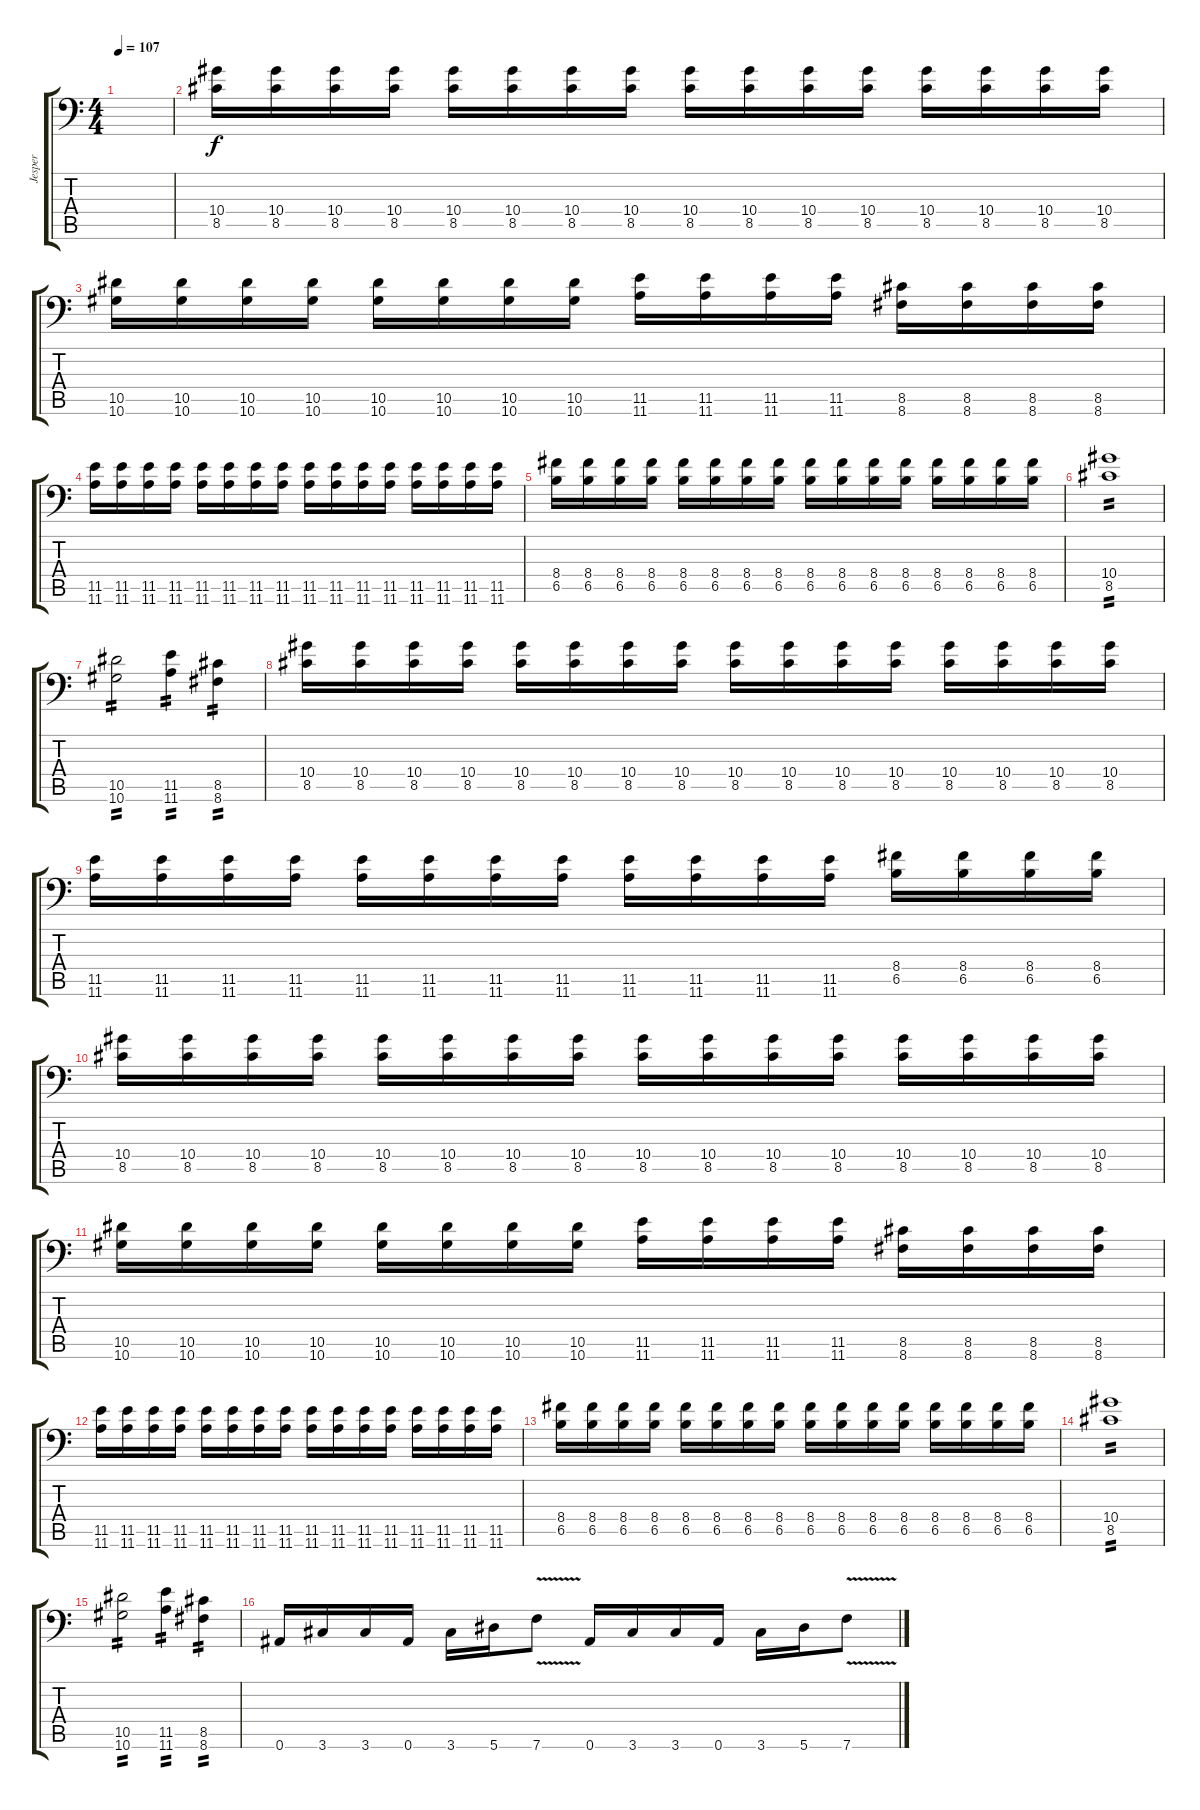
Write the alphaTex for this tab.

\track ("Jesper" "Jesper") {instrument distortionguitar}
\staff {score tabs}
\tuning (C4 G3 Eb3 Bb2 F2 Bb1) {hide}
\ts (4 4)
\tempo 107
\clef f4
\ks c
|
(10.4 8.5).16{instrument distortionguitar} (10.4 8.5).16 (10.4 8.5).16 (10.4 8.5).16 (10.4 8.5).16 (10.4 8.5).16 (10.4 8.5).16 (10.4 8.5).16 (10.4 8.5).16 (10.4 8.5).16 (10.4 8.5).16 (10.4 8.5).16 (10.4 8.5).16 (10.4 8.5).16 (10.4 8.5).16 (10.4 8.5).16 |
(10.5 10.6).16 (10.5 10.6).16 (10.5 10.6).16 (10.5 10.6).16 (10.5 10.6).16 (10.5 10.6).16 (10.5 10.6).16 (10.5 10.6).16 (11.5 11.6).16 (11.5 11.6).16 (11.5 11.6).16 (11.5 11.6).16 (8.5 8.6).16 (8.5 8.6).16 (8.5 8.6).16 (8.5 8.6).16 |
(11.5 11.6).16 (11.5 11.6).16 (11.5 11.6).16 (11.5 11.6).16 (11.5 11.6).16 (11.5 11.6).16 (11.5 11.6).16 (11.5 11.6).16 (11.5 11.6).16 (11.5 11.6).16 (11.5 11.6).16 (11.5 11.6).16 (11.5 11.6).16 (11.5 11.6).16 (11.5 11.6).16 (11.5 11.6).16 |
(8.4 6.5).16 (8.4 6.5).16 (8.4 6.5).16 (8.4 6.5).16 (8.4 6.5).16 (8.4 6.5).16 (8.4 6.5).16 (8.4 6.5).16 (8.4 6.5).16 (8.4 6.5).16 (8.4 6.5).16 (8.4 6.5).16 (8.4 6.5).16 (8.4 6.5).16 (8.4 6.5).16 (8.4 6.5).16 |
(10.4 8.5).1{tp 2} |
(10.5 10.6).2{tp 2} (11.5 11.6).4{tp 2} (8.5 8.6).4{tp 2} |
(10.4 8.5).16{instrument distortionguitar} (10.4 8.5).16 (10.4 8.5).16 (10.4 8.5).16 (10.4 8.5).16 (10.4 8.5).16 (10.4 8.5).16 (10.4 8.5).16 (10.4 8.5).16 (10.4 8.5).16 (10.4 8.5).16 (10.4 8.5).16 (10.4 8.5).16 (10.4 8.5).16 (10.4 8.5).16 (10.4 8.5).16 |
(11.5 11.6).16 (11.5 11.6).16 (11.5 11.6).16 (11.5 11.6).16 (11.5 11.6).16 (11.5 11.6).16 (11.5 11.6).16 (11.5 11.6).16 (11.5 11.6).16 (11.5 11.6).16 (11.5 11.6).16 (11.5 11.6).16 (8.4 6.5).16 (8.4 6.5).16 (8.4 6.5).16 (8.4 6.5).16 |
(10.4 8.5).16{instrument distortionguitar} (10.4 8.5).16 (10.4 8.5).16 (10.4 8.5).16 (10.4 8.5).16 (10.4 8.5).16 (10.4 8.5).16 (10.4 8.5).16 (10.4 8.5).16 (10.4 8.5).16 (10.4 8.5).16 (10.4 8.5).16 (10.4 8.5).16 (10.4 8.5).16 (10.4 8.5).16 (10.4 8.5).16 |
(10.5 10.6).16 (10.5 10.6).16 (10.5 10.6).16 (10.5 10.6).16 (10.5 10.6).16 (10.5 10.6).16 (10.5 10.6).16 (10.5 10.6).16 (11.5 11.6).16 (11.5 11.6).16 (11.5 11.6).16 (11.5 11.6).16 (8.5 8.6).16 (8.5 8.6).16 (8.5 8.6).16 (8.5 8.6).16 |
(11.5 11.6).16 (11.5 11.6).16 (11.5 11.6).16 (11.5 11.6).16 (11.5 11.6).16 (11.5 11.6).16 (11.5 11.6).16 (11.5 11.6).16 (11.5 11.6).16 (11.5 11.6).16 (11.5 11.6).16 (11.5 11.6).16 (11.5 11.6).16 (11.5 11.6).16 (11.5 11.6).16 (11.5 11.6).16 |
(8.4 6.5).16 (8.4 6.5).16 (8.4 6.5).16 (8.4 6.5).16 (8.4 6.5).16 (8.4 6.5).16 (8.4 6.5).16 (8.4 6.5).16 (8.4 6.5).16 (8.4 6.5).16 (8.4 6.5).16 (8.4 6.5).16 (8.4 6.5).16 (8.4 6.5).16 (8.4 6.5).16 (8.4 6.5).16 |
(10.4 8.5).1{tp 2} |
(10.5 10.6).2{tp 2} (11.5 11.6).4{tp 2} (8.5 8.6).4{tp 2} |
0.6.16 3.6.16 3.6.16 0.6.16 3.6.16 5.6.16 7.6{v}.8 0.6.16 3.6.16 3.6.16 0.6.16 3.6.16 5.6.16 7.6{v}.8
